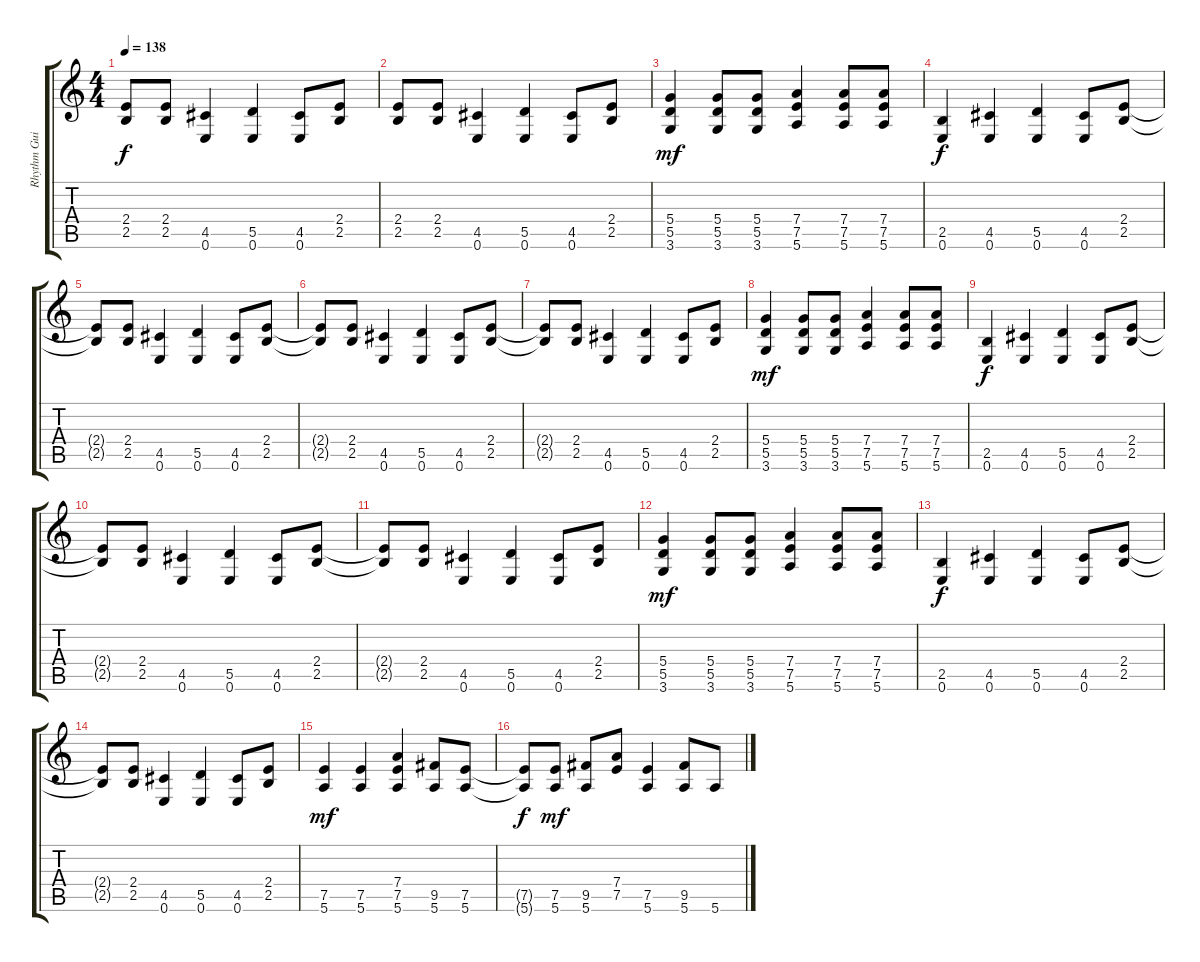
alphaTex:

\track ("Rhythm Guitar" "Rhythm Gui") {instrument electricguitarclean}
\staff {score tabs}
\tuning (E4 B3 G3 D3 A2 E2) {hide}
\ts (4 4)
\tempo 138
\clef g2
\ks c
(2.4{t} 2.5{t}).8{dy f} (2.4 2.5).8 (4.5 0.6).4 (5.5 0.6).4 (4.5 0.6).8 (2.4 2.5).8 |
(2.4 2.5).8 (2.4 2.5).8 (4.5 0.6).4 (5.5 0.6).4 (4.5 0.6).8 (2.4 2.5).8 |
(5.4 5.5 3.6).4{dy mf} (5.4 5.5 3.6).8 (5.4 5.5 3.6).8 (7.4 7.5 5.6).4 (7.4 7.5 5.6).8 (7.4 7.5 5.6).8 |
(2.5 0.6).4{dy f} (4.5 0.6).4 (5.5 0.6).4 (4.5 0.6).8 (2.4 2.5).8 |
(2.4{t} 2.5{t}).8 (2.4 2.5).8 (4.5 0.6).4 (5.5 0.6).4 (4.5 0.6).8 (2.4 2.5).8 |
(2.4{t} 2.5{t}).8 (2.4 2.5).8 (4.5 0.6).4 (5.5 0.6).4 (4.5 0.6).8 (2.4 2.5).8 |
(2.4{t} 2.5{t}).8 (2.4 2.5).8 (4.5 0.6).4 (5.5 0.6).4 (4.5 0.6).8 (2.4 2.5).8 |
(5.4 5.5 3.6).4{dy mf} (5.4 5.5 3.6).8 (5.4 5.5 3.6).8 (7.4 7.5 5.6).4 (7.4 7.5 5.6).8 (7.4 7.5 5.6).8 |
(2.5 0.6).4{dy f} (4.5 0.6).4 (5.5 0.6).4 (4.5 0.6).8 (2.4 2.5).8 |
(2.4{t} 2.5{t}).8 (2.4 2.5).8 (4.5 0.6).4 (5.5 0.6).4 (4.5 0.6).8 (2.4 2.5).8 |
(2.4{t} 2.5{t}).8 (2.4 2.5).8 (4.5 0.6).4 (5.5 0.6).4 (4.5 0.6).8 (2.4 2.5).8 |
(5.4 5.5 3.6).4{dy mf} (5.4 5.5 3.6).8 (5.4 5.5 3.6).8 (7.4 7.5 5.6).4 (7.4 7.5 5.6).8 (7.4 7.5 5.6).8 |
(2.5 0.6).4{dy f} (4.5 0.6).4 (5.5 0.6).4 (4.5 0.6).8 (2.4 2.5).8 |
(2.4{t} 2.5{t}).8 (2.4 2.5).8 (4.5 0.6).4 (5.5 0.6).4 (4.5 0.6).8 (2.4 2.5).8 |
(7.5 5.6).4{dy mf} (7.5 5.6).4 (7.4 7.5 5.6).4 (9.5 5.6).8 (7.5 5.6).8 |
(7.5{t} 5.6{t}).8{dy f} (7.5 5.6).8{dy mf} (9.5 5.6).8 (7.4 7.5).8 (7.5 5.6).4 (9.5 5.6).8 5.6.8
